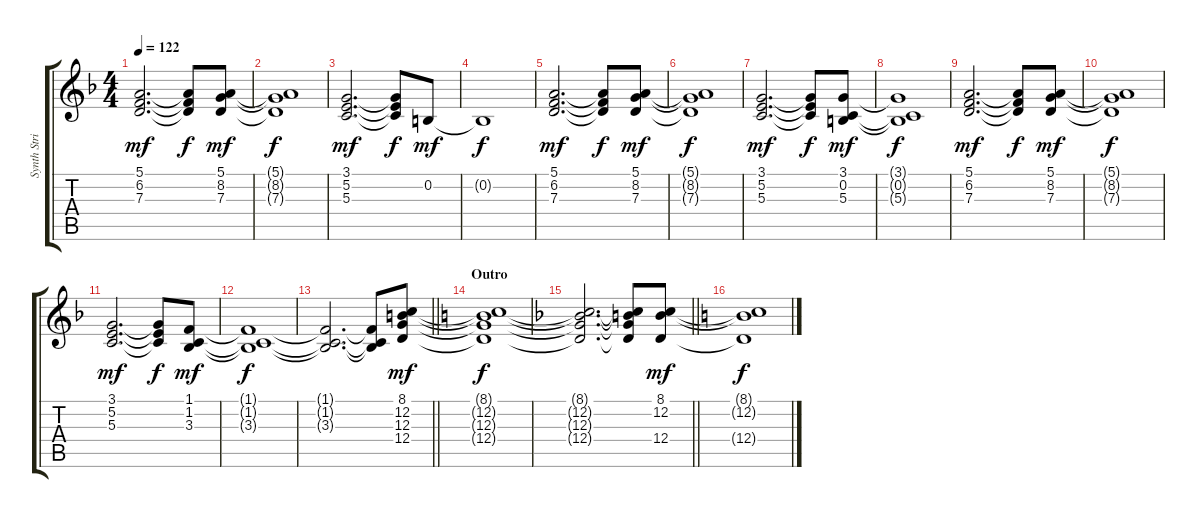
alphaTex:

\track ("Synth Strings (Gillian Gilbert)" "Synth Stri") {instrument stringensemble1}
\staff {score tabs}
\tuning (E4 B3 G3 D3 A2 E2) {hide}
\ts (4 4)
\tempo 122
\clef g2
\ks f
(5.1 6.2 7.3).2{d dy mf} (5.1{t} 6.2{t} 7.3{t}).8{dy f} (5.1 8.2 7.3).8{dy mf} |
(5.1{t} 8.2{t} 7.3{t}).1{dy f} |
(3.1 5.2 5.3).2{d dy mf} (3.1{t} 5.2{t} 5.3{t}).8{dy f} 0.2.8{dy mf} |
0.2{t}.1{dy f} |
(5.1 6.2 7.3).2{d dy mf} (5.1{t} 6.2{t} 7.3{t}).8{dy f} (5.1 8.2 7.3).8{dy mf} |
(5.1{t} 8.2{t} 7.3{t}).1{dy f} |
(3.1 5.2 5.3).2{d dy mf} (3.1{t} 5.2{t} 5.3{t}).8{dy f} (3.1 0.2 5.3).8{dy mf} |
(3.1{t} 0.2{t} 5.3{t}).1{dy f} |
(5.1 6.2 7.3).2{d dy mf} (5.1{t} 6.2{t} 7.3{t}).8{dy f} (5.1 8.2 7.3).8{dy mf} |
(5.1{t} 8.2{t} 7.3{t}).1{dy f} |
(3.1 5.2 5.3).2{d dy mf} (3.1{t} 5.2{t} 5.3{t}).8{dy f} (1.1 1.2 3.3).8{dy mf} |
(1.1{t} 1.2{t} 3.3{t}).1{dy f} |
\barLineRight lightlight
(1.1{t} 1.2{t} 3.3{t}).2{d} (1.1{t} 1.2{t} 3.3{t}).8 (8.1 12.2 12.3 12.4).8{dy mf} |
\section ("" "Outro")
\ks c
(8.1{t} 12.2{t} 12.3{t} 12.4{t}).1{dy f} |
\barLineRight lightlight
\ks f
(8.1{t} 12.2{t} 12.3{t} 12.4{t}).2{d} (8.1{t} 12.2{t} 12.3{t} 12.4{t}).8 (8.1 12.2 12.4).8{dy mf} |
\ks c
(8.1{t} 12.2{t} 12.4{t}).1{dy f}
